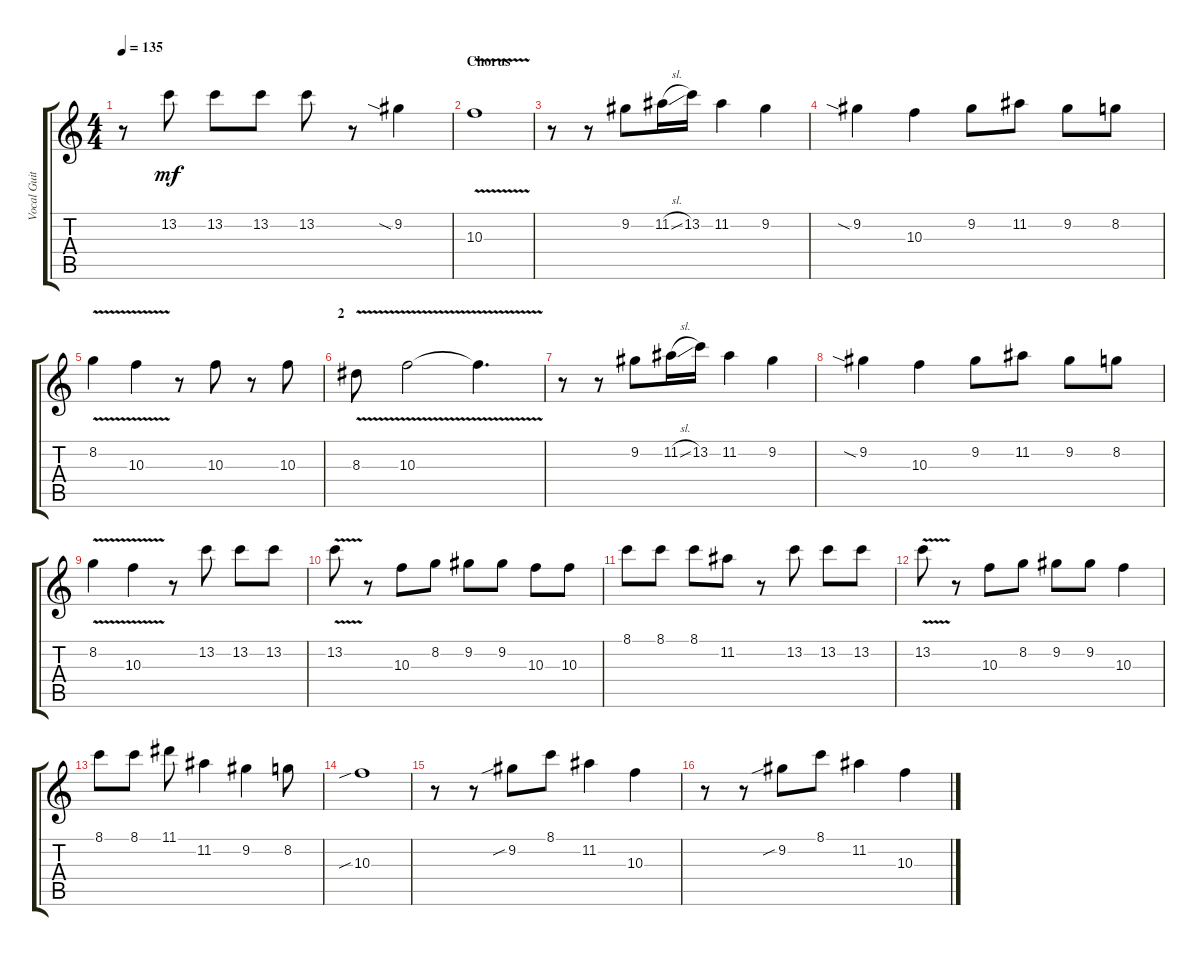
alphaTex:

\track ("Vocal Guitar" "Vocal Guit") {instrument acousticguitarsteel}
\staff {score tabs}
\tuning (E4 B3 G3 D3 A2 E2) {hide}
\ts (4 4)
\tempo 135
\clef g2
\ks c
r.8{dy mf} 13.2.8 13.2.8 13.2.8 13.2.8 r.8 9.2{sia}.4 |
\section ("" "Chorus")
10.3{v}.1 |
r.8 r.8 9.2.8 11.2{sl}.16 13.2.16 11.2.4 9.2.4 |
9.2{sia}.4 10.3.4 9.2.8 11.2.8 9.2.8 8.2.8 |
8.2{v}.4 10.3{v}.4 r.8 10.3.8 r.8 10.3.8 |
\section ("" "2")
8.3{v}.8 10.3{v}.2 10.3{v t}.4{d} |
r.8 r.8 9.2.8 11.2{sl}.16 13.2.16 11.2.4 9.2.4 |
9.2{sia}.4 10.3.4 9.2.8 11.2.8 9.2.8 8.2.8 |
8.2{v}.4 10.3{v}.4 r.8 13.2.8 13.2.8 13.2.8 |
13.2{v}.8 r.8 10.3.8 8.2.8 9.2.8 9.2.8 10.3.8 10.3.8 |
8.1.8 8.1.8 8.1.8 11.2.8 r.8 13.2.8 13.2.8 13.2.8 |
13.2{v}.8 r.8 10.3.8 8.2.8 9.2.8 9.2.8 10.3.4 |
8.1.8 8.1.8 11.1.8 11.2.4 9.2.4 8.2.8 |
10.3{sib}.1 |
r.8 r.8 9.2{sib}.8 8.1.8 11.2.4 10.3.4 |
r.8 r.8 9.2{sib}.8 8.1.8 11.2.4 10.3.4
